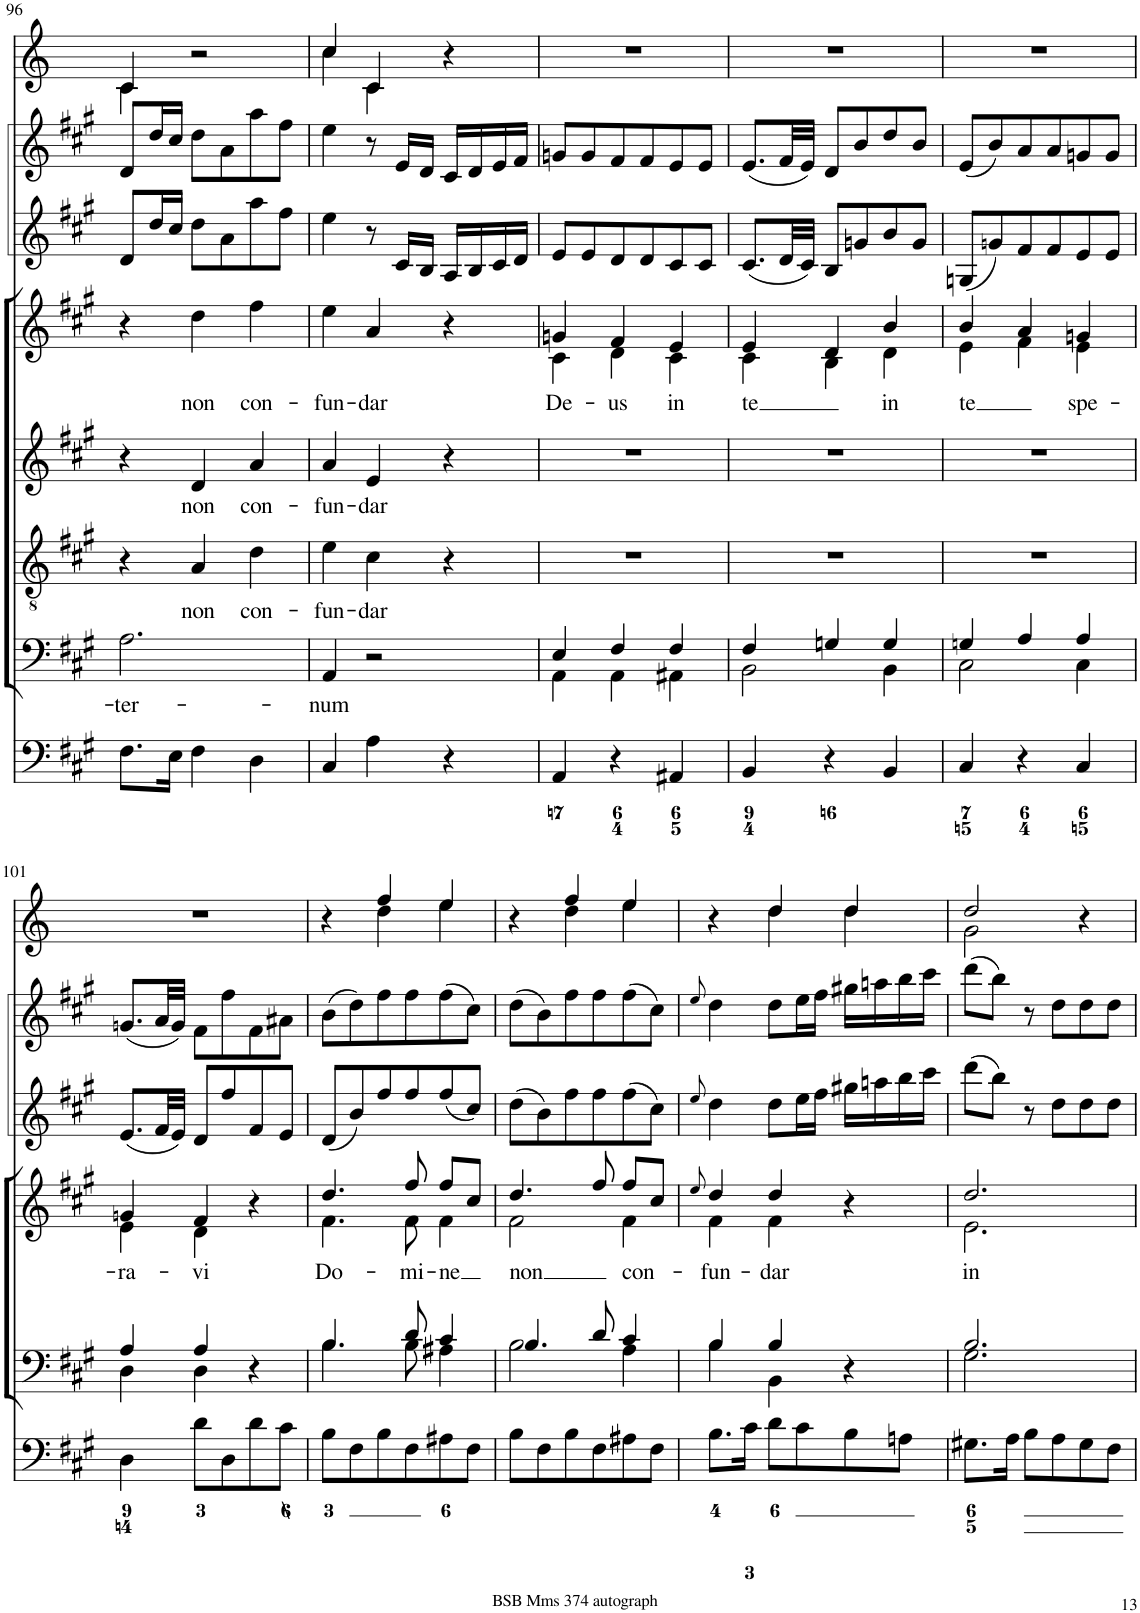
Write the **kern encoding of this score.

**kern	**kern	**text	**kern	**text	**kern	**text	**kern	**text	**kern	**kern	**kern
*part8	*part7	*part7	*part6	*part6	*part5	*part5	*part4	*part4	*part3	*part2	*part1
*staff8	*staff7	*staff7	*staff6	*staff6	*staff5	*staff5	*staff4	*staff4	*staff3	*staff2	*staff1
*I"Organ	*I"Voice	*	*I"Tenor	*	*I"Alto	*	*I"Voice	*	*I"Violin	*I"Violini	*I"Corni in A
*	*	*	*	*	*	*	*	*	*I'Vln	*I'Vln	*
!!LO:PB:g=z
*clefF4	*clefF4	*	*clefGv2	*	*clefG2	*	*clefG2	*	*clefG2	*clefG2	*clefG2
*	*	*	*	*	*	*	*	*	*	*	*Trd2c3
*k[f#c#g#]	*k[f#c#g#]	*	*k[f#c#g#]	*	*k[f#c#g#]	*	*k[f#c#g#]	*	*k[f#c#g#]	*k[f#c#g#]	*k[]
*M3/4	*M3/4	*	*M3/4	*	*M3/4	*	*M3/4	*	*M3/4	*M3/4	*M3/4
=96	=96	=96	=96	=96	=96	=96	=96	=96	=96	=96	=96
!	!	!LO:LY:b	!	!	!	!	!	!	!	!	!
*	*	*	*	*	*	*	*	*	*	*	*^
8.F#\L	2.A\	-ter-	4r	.	4r	.	4r	.	8d/L	8d/L	4c/	4c\
.	.	.	.	.	.	.	.	.	16dd/L	16dd/L	.	.
16E\Jk	.	.	.	.	.	.	.	.	16cc#/JJ	16cc#/JJ	.	.
!	!	!	!	!LO:LY:b	!	!LO:LY:b	!	!LO:LY:b	!	!	!	!
4F#\	.	.	4A/	non	4d/	non	4dd\	non	8dd\L	8dd\L	2r	2ryy
.	.	.	.	.	.	.	.	.	8a\	8a\	.	.
!	!	!	!	!LO:LY:b	!	!LO:LY:b	!	!LO:LY:b	!	!	!	!
4D\	.	.	4d\	con-	4a/	con-	4ff#\	con-	8aa\	8aa\	.	.
.	.	.	.	.	.	.	.	.	8ff#\J	8ff#\J	.	.
=97	=97	=97	=97	=97	=97	=97	=97	=97	=97	=97	=97	=97
!	!	!LO:LY:b	!	!LO:LY:b	!	!LO:LY:b	!	!LO:LY:b	!	!	!	!
4C#/	4AA/	-num	4e\	-fun-	4a/	-fun-	4ee\	-fun-	4ee\	4ee\	4cc/	4cc\
!	!	!	!	!LO:LY:b	!	!LO:LY:b	!	!LO:LY:b	!	!	!	!
4A\	2r	.	4c#\	-dar	4e/	-dar	4a/	-dar	8r	8r	4c/	4c\
.	.	.	.	.	.	.	.	.	16c#/LL	16e/LL	.	.
.	.	.	.	.	.	.	.	.	16B/JJ	16d/JJ	.	.
4r	.	.	4r	.	4r	.	4r	.	16A/LL	16c#/LL	4r	4ryy
.	.	.	.	.	.	.	.	.	16B/	16d/	.	.
.	.	.	.	.	.	.	.	.	16c#/	16e/	.	.
.	.	.	.	.	.	.	.	.	16d/JJ	16f#/JJ	.	.
*	*	*	*	*	*	*	*	*	*	*	*v	*v
=98	=98	=98	=98	=98	=98	=98	=98	=98	=98	=98	=98
*	*^	*	*	*	*	*	*	*	*	*	*
!	!	!	!	!	!	!	!	!	!LO:LY:b	!	!	!
*	*	*	*	*	*	*	*	*^	*	*	*	*
4AA/	4E/	4AA\	.	2.r	.	2.r	.	4gn/	4c#\	De-	8e/L	8gn/L	2.r
.	.	.	.	.	.	.	.	.	.	.	8e/	8g/	.
!	!	!	!	!	!	!	!	!	!	!LO:LY:b	!	!	!
4r	4F#/	4AA\	.	.	.	.	.	4f#/	4d\	-us	8d/	8f#/	.
.	.	.	.	.	.	.	.	.	.	.	8d/	8f#/	.
!	!	!	!	!	!	!	!	!	!	!LO:LY:b	!	!	!
4AA#X/	4F#/	4AA#X\	.	.	.	.	.	4e/	4c#\	in	8c#/	8e/	.
.	.	.	.	.	.	.	.	.	.	.	8c#/J	8e/J	.
=99	=99	=99	=99	=99	=99	=99	=99	=99	=99	=99	=99	=99	=99
!	!	!	!	!	!	!	!	!	!	!LO:LY:b	!	!	!
4BB/	4F#/	2BB\	.	2.r	.	2.r	.	4e/	4c#\	te	(8.c#/L	(8.e/L	2.r
.	.	.	.	.	.	.	.	.	.	.	32d/LL	32f#/LL	.
.	.	.	.	.	.	.	.	.	.	.	32c#/JJJ)	32e/JJJ)	.
4r	4Gn/	.	.	.	.	.	.	4d/	4B\	.	8B/L	8d/L	.
.	.	.	.	.	.	.	.	.	.	.	8gn/	8b/	.
!	!	!	!	!	!	!	!	!	!	!LO:LY:b	!	!	!
4BB/	4G/	4BB\	.	.	.	.	.	4b/	4d\	in	8b/	8dd/	.
.	.	.	.	.	.	.	.	.	.	.	8g/J	8b/J	.
=100	=100	=100	=100	=100	=100	=100	=100	=100	=100	=100	=100	=100	=100
!	!	!	!	!	!	!	!	!	!	!LO:LY:b	!	!	!
4C#/	4Gn/	2C#\	.	2.r	.	2.r	.	4b/	4e\	te	(8Gn/L	(8e/L	2.r
.	.	.	.	.	.	.	.	.	.	.	8gn/)	8b/)	.
4r	4A/	.	.	.	.	.	.	4a/	4f#\	.	8f#/	8a/	.
.	.	.	.	.	.	.	.	.	.	.	8f#/	8a/	.
!	!	!	!	!	!	!	!	!	!	!LO:LY:b	!	!	!
4C#/	4A/	4C#\	.	.	.	.	.	4gn/	4e\	spe-	8e/	8gn/	.
.	.	.	.	.	.	.	.	.	.	.	8e/J	8g/J	.
!!LO:LB:g=z
=101	=101	=101	=101	=101	=101	=101	=101	=101	=101	=101	=101	=101	=101
!	!	!	!	!	!	!	!	!	!	!LO:LY:b	!	!	!
4D\	4A/	4D\	.	2.r	.	2.r	.	4gn/	4e\	-ra-	(8.e/L	(8.gn/L	2.r
.	.	.	.	.	.	.	.	.	.	.	32f#/LL	32a/LL	.
.	.	.	.	.	.	.	.	.	.	.	32e/JJJ)	32g/JJJ)	.
!	!	!	!	!	!	!	!	!	!	!LO:LY:b	!	!	!
8d\L	4A/	4D\	.	.	.	.	.	4f#/	4d\	-vi	8d/L	8f#\L	.
8D\	.	.	.	.	.	.	.	.	.	.	8ff#/	8ff#\	.
8d\	4r	4ryy	.	.	.	.	.	4r	4ryy	.	8f#/	8f#\	.
8c#\J	.	.	.	.	.	.	.	.	.	.	8e/J	8a#X\J	.
=102	=102	=102	=102	=102	=102	=102	=102	=102	=102	=102	=102	=102	=102
!	!	!	!	!	!	!	!	!	!	!LO:LY:b	!	!	!
*	*	*	*	*	*	*	*	*	*	*	*	*	*^
8B\L	4.B/	4.B\	.	2.r	.	2.r	.	4.dd/	4.f#\	Do-	(8d/L	(8b\L	4r	4ryy
8F#\	.	.	.	.	.	.	.	.	.	.	8b/)	8dd\)	.	.
8B\	.	.	.	.	.	.	.	.	.	.	8ff#/	8ff#\	4ff/	4dd\
!	!	!	!	!	!	!	!	!	!	!LO:LY:b	!	!	!	!
8F#\	8d/	8B\	.	.	.	.	.	8ff#/	8f#\	-mi-	8ff#/	8ff#\	.	.
!	!	!	!	!	!	!	!	!	!	!LO:LY:b	!	!	!	!
8A#X\	4c#/	4A#X\	.	.	.	.	.	8ff#/L	4f#\	-ne	(8ff#/	(8ff#\	4ee/	4ee\
8F#\J	.	.	.	.	.	.	.	8cc#/J	.	.	8cc#/J)	8cc#\J)	.	.
=103	=103	=103	=103	=103	=103	=103	=103	=103	=103	=103	=103	=103	=103	=103
!	!	!	!	!	!	!	!	!	!	!LO:LY:b	!	!	!	!
8B\L	4.B/	2B\	.	2.r	.	2.r	.	4.dd/	2f#\	non	(8dd\L	(8dd\L	4r	4ryy
8F#\	.	.	.	.	.	.	.	.	.	.	8b\)	8b\)	.	.
8B\	.	.	.	.	.	.	.	.	.	.	8ff#\	8ff#\	4ff/	4dd\
8F#\	8d/	.	.	.	.	.	.	8ff#/	.	.	8ff#\	8ff#\	.	.
!	!	!	!	!	!	!	!	!	!	!LO:LY:b	!	!	!	!
8A#X\	4c#/	4A\	.	.	.	.	.	8ff#/L	4f#\	con-	(8ff#\	(8ff#\	4ee/	4ee\
8F#\J	.	.	.	.	.	.	.	8cc#/J	.	.	8cc#\J)	8cc#\J)	.	.
=104	=104	=104	=104	=104	=104	=104	=104	=104	=104	=104	=104	=104	=104	=104
.	.	.	.	.	.	.	.	8qee/	.	.	8qee/	8qee/	.	.
!	!	!	!	!	!	!	!	!	!	!LO:LY:b	!	!	!	!
8.B\L	4B/	4B\	.	2.r	.	2.r	.	4dd/	4f#\	-fun-	4dd\	4dd\	4r	4ryy
16c#\Jk	.	.	.	.	.	.	.	.	.	.	.	.	.	.
!	!	!	!	!	!	!	!	!	!	!LO:LY:b	!	!	!	!
8d\L	4B/	4BB\	.	.	.	.	.	4dd/	4f#\	-dar	8dd\L	8dd\L	4dd/	4dd\
8c#\	.	.	.	.	.	.	.	.	.	.	16ee\L	16ee\L	.	.
.	.	.	.	.	.	.	.	.	.	.	16ff#\JJ	16ff#\JJ	.	.
8B\	4r	4ryy	.	.	.	.	.	4r	4ryy	.	16gg#X\LL	16gg#X\LL	4dd/	4dd\
.	.	.	.	.	.	.	.	.	.	.	16aan\	16aan\	.	.
8An\J	.	.	.	.	.	.	.	.	.	.	16bb\	16bb\	.	.
.	.	.	.	.	.	.	.	.	.	.	16ccc#\JJ	16ccc#\JJ	.	.
=105	=105	=105	=105	=105	=105	=105	=105	=105	=105	=105	=105	=105	=105	=105
!	!	!	!	!	!	!	!	!	!	!LO:LY:b	!	!	!	!
8.G#X\L	2.B/	2.G#\	.	2.r	.	2.r	.	2.dd/	2.e\	in	(8ddd\L	(8ddd\L	2dd/	2g\
.	.	.	.	.	.	.	.	.	.	.	8bb\J)	8bb\J)	.	.
16A\Jk	.	.	.	.	.	.	.	.	.	.	.	.	.	.
8B\L	.	.	.	.	.	.	.	.	.	.	8r	8r	.	.
8A\	.	.	.	.	.	.	.	.	.	.	8dd\L	8dd\L	.	.
8G#\	.	.	.	.	.	.	.	.	.	.	8dd\	8dd\	4r	4ryy
8F#\J	.	.	.	.	.	.	.	.	.	.	8dd\J	8dd\J	.	.
*	*v	*v	*	*	*	*	*	*v	*v	*	*	*	*v	*v
=	=	=	=	=	=	=	=	=	=	=	=
*-	*-	*-	*-	*-	*-	*-	*-	*-	*-	*-	*-
